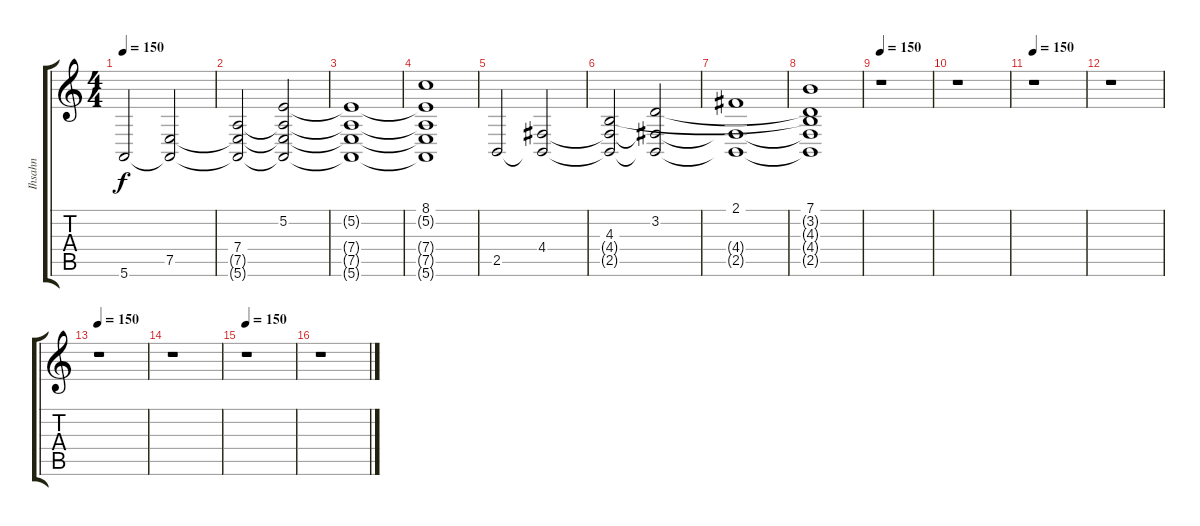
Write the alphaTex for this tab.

\track ("Ihsahn" "Ihsahn") {instrument pad4choir}
\staff {score tabs}
\tuning (E4 B3 G3 D3 A2 E2) {hide}
\ts (4 4)
\tempo 150
\clef g2
\ks c
5.6.2{dy f} (7.5 5.6{t}).2 |
(7.4 7.5{t} 5.6{t}).2 (5.2 7.4{t} 7.5{t} 5.6{t}).2 |
(5.2{t} 7.4{t} 7.5{t} 5.6{t}).1 |
(8.1 5.2{t} 7.4{t} 7.5{t} 5.6{t}).1 |
2.5.2 (4.4 2.5{t}).2 |
(4.3 4.4{t} 2.5{t}).2 (3.2 4.4{t} 2.5{t}).2 |
(2.1 4.4{t} 2.5{t}).1 |
(7.1 3.2{t} 4.3{t} 4.4{t} 2.5{t}).1 |
\tempo 150
r.1 |
r.1 |
\tempo 150
r.1 |
r.1 |
\tempo 150
r.1 |
r.1 |
\tempo 150
r.1 |
r.1
